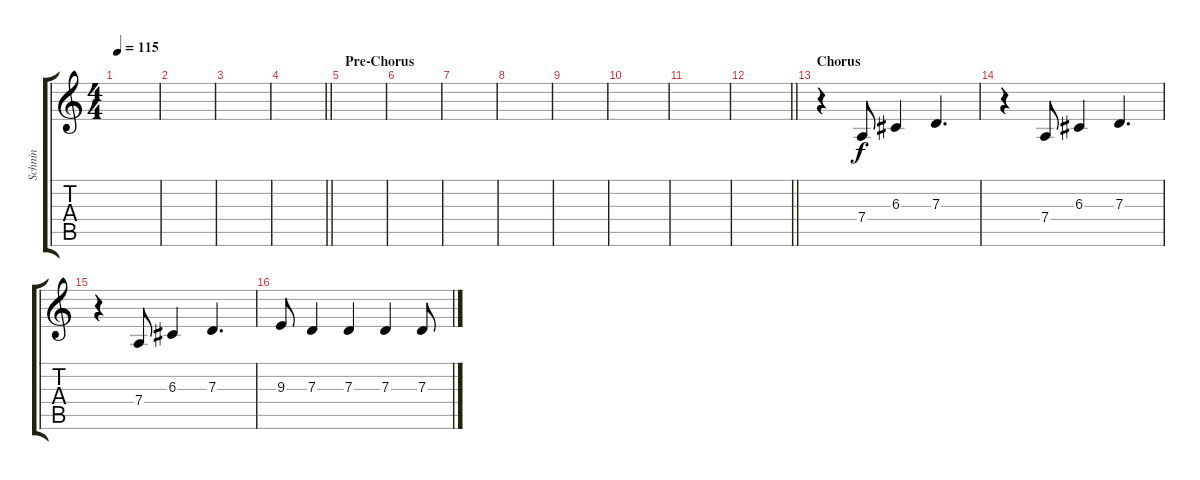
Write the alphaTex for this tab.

\track ("Schnin" "Schnin") {instrument altosax}
\staff {score tabs}
\tuning (E4 B3 G3 D3 A2 E2) {hide}
\ts (4 4)
\tempo 115
\clef g2
\ks c
|
|
|
\barLineRight lightlight
|
\section ("" "Pre-Chorus")
|
|
|
|
|
|
|
\barLineRight lightlight
|
\section ("" "Chorus")
r.4 7.4.8 6.3.4 7.3.4{d} |
r.4 7.4.8 6.3.4 7.3.4{d} |
r.4 7.4.8 6.3.4 7.3.4{d} |
9.3.8 7.3.4 7.3.4 7.3.4 7.3.8
